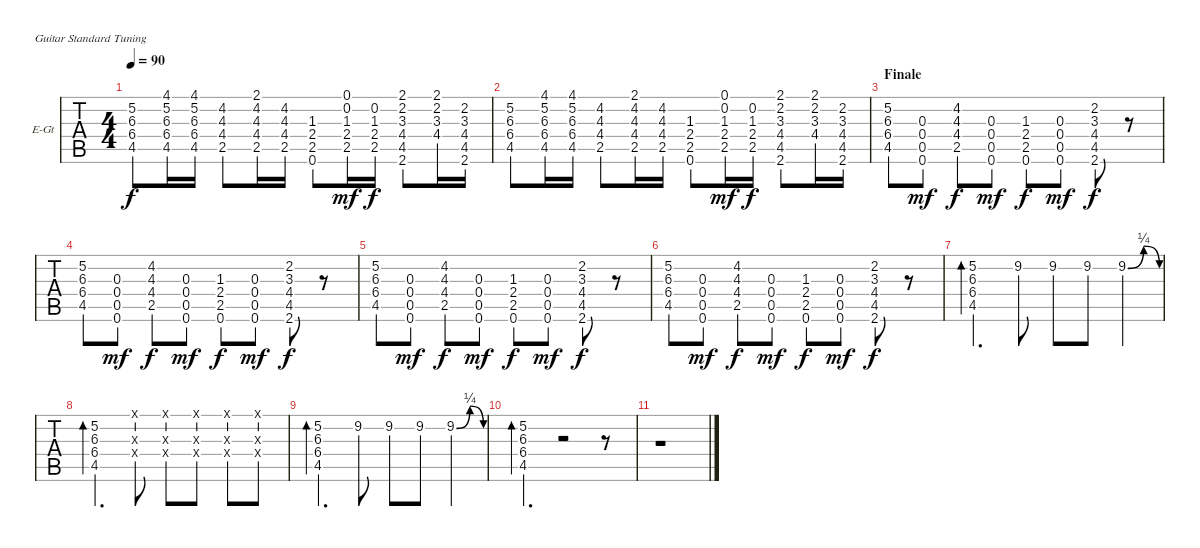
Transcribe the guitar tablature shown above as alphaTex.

\bracketExtendMode groupsimilarinstruments
\firstSystemTrackNameOrientation horizontal
\otherSystemsTrackNameOrientation horizontal
\track ("Guitare Sat" "E-Gt") {instrument distortionguitar}
\staff {tabs}
\tuning (E4 B3 G3 D3 A2 E2)
\ts (4 4)
\tempo 90
\clef g2
\ks c
(5.2 6.3 6.4 4.5).8{dy f} (4.1 5.2 6.3 6.4 4.5).16 (4.1 5.2 6.3 6.4 4.5).16 (4.2 4.3 4.4 2.5).8 (2.1 4.2 4.3 4.4 2.5).16 (4.2 4.3 4.4 2.5).16 (1.3 2.4 2.5 0.6).8 (0.1 0.2 1.3 2.4 2.5).16{dy mf} (0.2 1.3 2.4 2.5).16{dy f} (2.1 2.2 3.3 4.4 4.5 2.6).8 (2.1 2.2 3.3 4.4).16 (2.2 3.3 4.4 4.5 2.6).16 |
(5.2 6.3 6.4 4.5).8 (4.1 5.2 6.3 6.4 4.5).16 (4.1 5.2 6.3 6.4 4.5).16 (4.2 4.3 4.4 2.5).8 (2.1 4.2 4.3 4.4 2.5).16 (4.2 4.3 4.4 2.5).16 (1.3 2.4 2.5 0.6).8 (0.1 0.2 1.3 2.4 2.5).16{dy mf} (0.2 1.3 2.4 2.5).16{dy f} (2.1 2.2 3.3 4.4 4.5 2.6).8 (2.1 2.2 3.3 4.4).16 (2.2 3.3 4.4 4.5 2.6).16 |
\section ("" "Finale")
(5.2 6.3 6.4 4.5).8 (0.3 0.4 0.5 0.6).8{dy mf} (4.2 4.3 4.4 2.5).8{dy f} (0.3 0.4 0.5 0.6).8{dy mf} (1.3 2.4 2.5 0.6).8{dy f} (0.3 0.4 0.5 0.6).8{dy mf} (2.2 3.3 4.4 4.5 2.6).8{dy f} r.8 |
(5.2 6.3 6.4 4.5).8 (0.3 0.4 0.5 0.6).8{dy mf} (4.2 4.3 4.4 2.5).8{dy f} (0.3 0.4 0.5 0.6).8{dy mf} (1.3 2.4 2.5 0.6).8{dy f} (0.3 0.4 0.5 0.6).8{dy mf} (2.2 3.3 4.4 4.5 2.6).8{dy f} r.8 |
(5.2 6.3 6.4 4.5).8 (0.3 0.4 0.5 0.6).8{dy mf} (4.2 4.3 4.4 2.5).8{dy f} (0.3 0.4 0.5 0.6).8{dy mf} (1.3 2.4 2.5 0.6).8{dy f} (0.3 0.4 0.5 0.6).8{dy mf} (2.2 3.3 4.4 4.5 2.6).8{dy f} r.8 |
(5.2 6.3 6.4 4.5).8 (0.3 0.4 0.5 0.6).8{dy mf} (4.2 4.3 4.4 2.5).8{dy f} (0.3 0.4 0.5 0.6).8{dy mf} (1.3 2.4 2.5 0.6).8{dy f} (0.3 0.4 0.5 0.6).8{dy mf} (2.2 3.3 4.4 4.5 2.6).8{dy f} r.8 |
(5.2 6.3 6.4 4.5).4{d bd 60} 9.2.8 9.2.8 9.2.8 9.2{be (bendrelease 0 0 30 1 30 1 60 0)}.4 |
(5.2 6.3 6.4 4.5).4{d bd 60} (0.1{x} 0.3{x} 0.4{x}).8 (0.1{x} 0.3{x} 0.4{x}).8 (0.1{x} 0.3{x} 0.4{x}).8 (0.1{x} 0.3{x} 0.4{x}).8 (0.1{x} 0.3{x} 0.4{x}).8 |
(5.2 6.3 6.4 4.5).4{d bd 60} 9.2.8 9.2.8 9.2.8 9.2{be (bendrelease 0 0 30 1 30 1 60 0)}.4 |
(5.2 6.3 6.4 4.5).4{d bd 60} r.2 r.8 |
r.1
